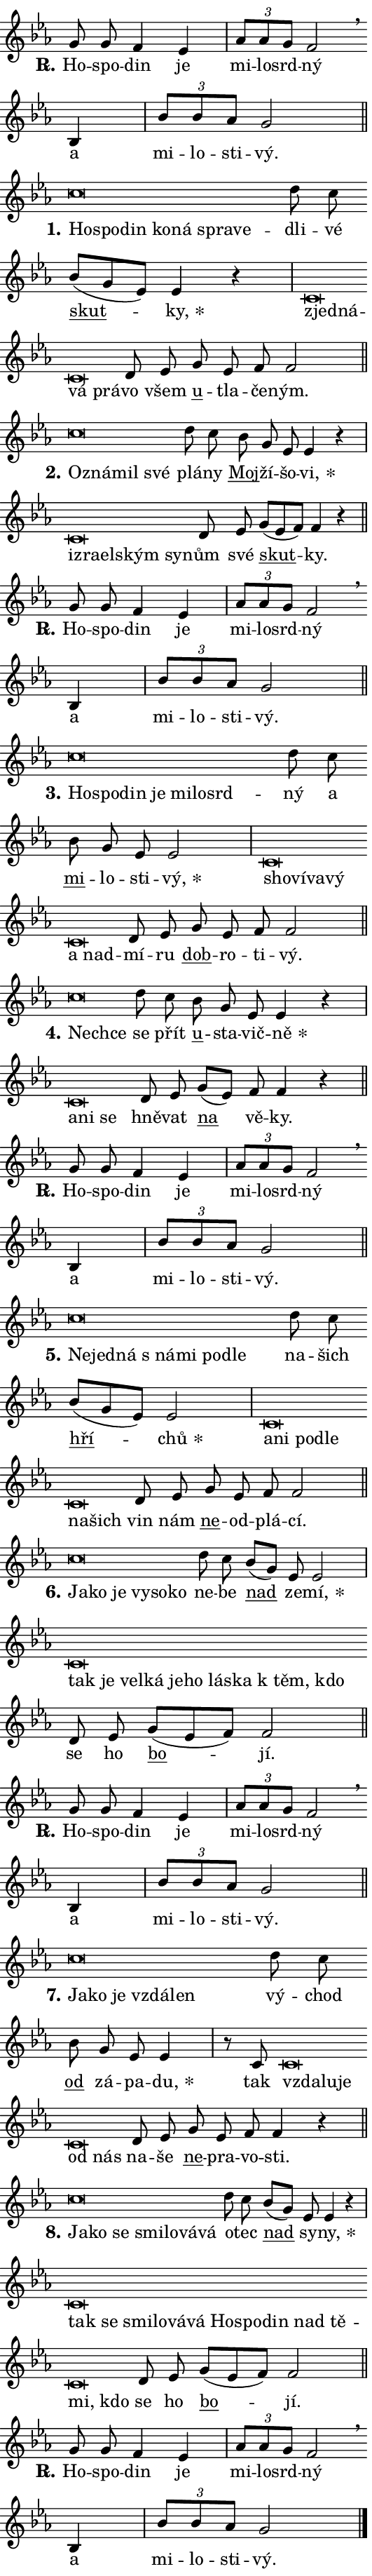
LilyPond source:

\version "2.24.0"
\header { tagline = "" }
\paper {
  indent = 0\cm
  top-margin = 0\cm
  right-margin = 0.13\cm % to fit lyric hyphens
  bottom-margin = 0\cm
  left-margin = 0\cm
  paper-width = 9\cm
  page-breaking = #ly:one-page-breaking
  system-system-spacing.basic-distance = #11
  score-system-spacing.basic-distance = #11
  ragged-last = ##f
}


%% Author: Thomas Morley
%% https://lists.gnu.org/archive/html/lilypond-user/2020-05/msg00002.html
#(define (line-position grob)
"Returns position of @var[grob} in current system:
   @code{'start}, if at first time-step
   @code{'end}, if at last time-step
   @code{'middle} otherwise
"
  (let* ((col (ly:item-get-column grob))
         (ln (ly:grob-object col 'left-neighbor))
         (rn (ly:grob-object col 'right-neighbor))
         (col-to-check-left (if (ly:grob? ln) ln col))
         (col-to-check-right (if (ly:grob? rn) rn col))
         (break-dir-left
           (and
             (ly:grob-property col-to-check-left 'non-musical #f)
             (ly:item-break-dir col-to-check-left)))
         (break-dir-right
           (and
             (ly:grob-property col-to-check-right 'non-musical #f)
             (ly:item-break-dir col-to-check-right))))
        (cond ((eqv? 1 break-dir-left) 'start)
              ((eqv? -1 break-dir-right) 'end)
              (else 'middle))))

#(define (tranparent-at-line-position vctor)
  (lambda (grob)
  "Relying on @code{line-position} select the relevant enry from @var{vctor}.
Used to determine transparency,"
    (case (line-position grob)
      ((end) (not (vector-ref vctor 0)))
      ((middle) (not (vector-ref vctor 1)))
      ((start) (not (vector-ref vctor 2))))))

noteHeadBreakVisibility =
#(define-music-function (break-visibility)(vector?)
"Makes @code{NoteHead}s transparent relying on @var{break-visibility}"
#{
  \override NoteHead.transparent =
    #(tranparent-at-line-position break-visibility)
#})

#(define delete-ledgers-for-transparent-note-heads
  (lambda (grob)
    "Reads whether a @code{NoteHead} is transparent.
If so this @code{NoteHead} is removed from @code{'note-heads} from
@var{grob}, which is supposed to be @code{LedgerLineSpanner}.
As a result ledgers are not printed for this @code{NoteHead}"
    (let* ((nhds-array (ly:grob-object grob 'note-heads))
           (nhds-list
             (if (ly:grob-array? nhds-array)
                 (ly:grob-array->list nhds-array)
                 '()))
           ;; Relies on the transparent-property being done before
           ;; Staff.LedgerLineSpanner.after-line-breaking is executed.
           ;; This is fragile ...
           (to-keep
             (remove
               (lambda (nhd)
                 (ly:grob-property nhd 'transparent #f))
               nhds-list)))
      ;; TODO find a better method to iterate over grob-arrays, similiar
      ;; to filter/remove etc for lists
      ;; For now rebuilt from scratch
      (set! (ly:grob-object grob 'note-heads)  '())
      (for-each
        (lambda (nhd)
          (ly:pointer-group-interface::add-grob grob 'note-heads nhd))
        to-keep))))

squashNotes = {
  \override NoteHead.X-extent = #'(-0.2 . 0.2)
  \override NoteHead.Y-extent = #'(-0.75 . 0)
  \override NoteHead.stencil =
    #(lambda (grob)
       (let ((pos (ly:grob-property grob 'staff-position)))
         (begin
           (if (< pos -7) (display "ERROR: Lower brevis then expected\n") (display ""))
           (if (<= pos -6) ly:text-interface::print ly:note-head::print))))
}
unSquashNotes = {
  \revert NoteHead.X-extent
  \revert NoteHead.Y-extent
  \revert NoteHead.stencil
}

hideNotes = \noteHeadBreakVisibility #begin-of-line-visible
unHideNotes = \noteHeadBreakVisibility #all-visible

% work-around for resetting accidentals
% https://lilypond.org/doc/v2.23/Documentation/notation/displaying-rhythms#unmetered-music
cadenzaMeasure = {
  \cadenzaOff
  \partial 1024 s1024
  \cadenzaOn
}

#(define-markup-command (accent layout props text) (markup?)
  "Underline accented syllable"
  (interpret-markup layout props
    #{\markup \override #'(offset . 4.3) \underline { #text }#}))

responsum = \markup \concat {
  "R" \hspace #-1.05 \path #0.1 #'((moveto 0 0.07) (lineto 0.9 0.8)) \hspace #0.05 "."
}

spaceSize = #0.6828661417322834 % exact space size for TeX Gyre Schola

\layout {
  \context {
    \Staff
    \remove "Time_signature_engraver"
    \override LedgerLineSpanner.after-line-breaking = #delete-ledgers-for-transparent-note-heads
  }
  \context {
    \Lyrics {
      \override LyricSpace.minimum-distance = \spaceSize
      \override LyricText.font-name = #"TeX Gyre Schola"
      \override LyricText.font-size = 1
      \override StanzaNumber.font-name = #"TeX Gyre Schola Bold"
      \override StanzaNumber.font-size = 1
    }
  }
  \context {
    \Score 
    \override NoteHead.text =
      #(lambda (grob) 
        (let ((pos (ly:grob-property grob 'staff-position)))
          #{\markup {
            \combine
              \halign #-0.55 \raise #(if (= pos -6) 0 0.5) \override #'(thickness . 2) \draw-line #'(3.2 . 0)
              \musicglyph "noteheads.sM1"
          }#}))
  }
}

% magnetic-lyrics.ily
%
%   written by
%     Jean Abou Samra <jean@abou-samra.fr>
%     Werner Lemberg <wl@gnu.org>
%
%   adapted by
%     Jiri Hon <jiri.hon@gmail.com>
%
% Version 2022-Apr-15

% https://www.mail-archive.com/lilypond-user@gnu.org/msg149350.html

#(define (Left_hyphen_pointer_engraver context)
   "Collect syllable-hyphen-syllable occurrences in lyrics and store
them in properties.  This engraver only looks to the left.  For
example, if the lyrics input is @code{foo -- bar}, it does the
following.

@itemize @bullet
@item
Set the @code{text} property of the @code{LyricHyphen} grob between
@q{foo} and @q{bar} to @code{foo}.

@item
Set the @code{left-hyphen} property of the @code{LyricText} grob with
text @q{foo} to the @code{LyricHyphen} grob between @q{foo} and
@q{bar}.
@end itemize

Use this auxiliary engraver in combination with the
@code{lyric-@/text::@/apply-@/magnetic-@/offset!} hook."
   (let ((hyphen #f)
         (text #f))
     (make-engraver
      (acknowledgers
       ((lyric-syllable-interface engraver grob source-engraver)
        (set! text grob)))
      (end-acknowledgers
       ((lyric-hyphen-interface engraver grob source-engraver)
        ;(when (not (grob::has-interface grob 'lyric-space-interface))
          (set! hyphen grob)));)
      ((stop-translation-timestep engraver)
       (when (and text hyphen)
         (ly:grob-set-object! text 'left-hyphen hyphen))
       (set! text #f)
       (set! hyphen #f)))))

#(define (lyric-text::apply-magnetic-offset! grob)
   "If the space between two syllables is less than the value in
property @code{LyricText@/.details@/.squash-threshold}, move the right
syllable to the left so that it gets concatenated with the left
syllable.

Use this function as a hook for
@code{LyricText@/.after-@/line-@/breaking} if the
@code{Left_@/hyphen_@/pointer_@/engraver} is active."
   (let ((hyphen (ly:grob-object grob 'left-hyphen #f)))
     (when hyphen
       (let ((left-text (ly:spanner-bound hyphen LEFT)))
         (when (grob::has-interface left-text 'lyric-syllable-interface)
           (let* ((common (ly:grob-common-refpoint grob left-text X))
                  (this-x-ext (ly:grob-extent grob common X))
                  (left-x-ext
                   (begin
                     ;; Trigger magnetism for left-text.
                     (ly:grob-property left-text 'after-line-breaking)
                     (ly:grob-extent left-text common X)))
                  ;; `delta` is the gap width between two syllables.
                  (delta (- (interval-start this-x-ext)
                            (interval-end left-x-ext)))
                  (details (ly:grob-property grob 'details))
                  (threshold (assoc-get 'squash-threshold details 0.2)))
             (when (< delta threshold)
               (let* (;; We have to manipulate the input text so that
                      ;; ligatures crossing syllable boundaries are not
                      ;; disabled.  For languages based on the Latin
                      ;; script this is essentially a beautification.
                      ;; However, for non-Western scripts it can be a
                      ;; necessity.
                      (lt (ly:grob-property left-text 'text))
                      (rt (ly:grob-property grob 'text))
                      (is-space (grob::has-interface hyphen 'lyric-space-interface))
                      (space (if is-space " " ""))
                      (extra-delta (if is-space spaceSize 0))
                      ;; Append new syllable.
                      (ltrt-space (if (and (string? lt) (string? rt))
                                (string-append lt space rt)
                                (make-concat-markup (list lt space rt))))
                      ;; Right-align `ltrt` to the right side.
                      (ltrt-space-markup (grob-interpret-markup
                               grob
                               (make-translate-markup
                                (cons (interval-length this-x-ext) 0)
                                (make-right-align-markup ltrt-space)))))
                 (begin
                   ;; Don't print `left-text`.
                   (ly:grob-set-property! left-text 'stencil #f)
                   ;; Set text and stencil (which holds all collected
                   ;; syllables so far) and shift it to the left.
                   (ly:grob-set-property! grob 'text ltrt-space)
                   (ly:grob-set-property! grob 'stencil ltrt-space-markup)
                   (ly:grob-translate-axis! grob (- (- delta extra-delta)) X))))))))))


#(define (lyric-hyphen::displace-bounds-first grob)
   ;; Make very sure this callback isn't triggered too early.
   (let ((left (ly:spanner-bound grob LEFT))
         (right (ly:spanner-bound grob RIGHT)))
     (ly:grob-property left 'after-line-breaking)
     (ly:grob-property right 'after-line-breaking)
     (ly:lyric-hyphen::print grob)))

squashThreshold = #0.4

\layout {
  \context {
    \Lyrics
    \consists #Left_hyphen_pointer_engraver
    \override LyricText.after-line-breaking =
      #lyric-text::apply-magnetic-offset!
    \override LyricHyphen.stencil = #lyric-hyphen::displace-bounds-first
    \override LyricText.details.squash-threshold = \squashThreshold
    \override LyricHyphen.minimum-distance = 0
    \override LyricHyphen.minimum-length = \squashThreshold
  }
}

squashText = \override LyricText.details.squash-threshold = 9999
unSquashText = \override LyricText.details.squash-threshold = \squashThreshold

leftText = \override LyricText.self-alignment-X = #LEFT
unLeftText = \revert LyricText.self-alignment-X

starOffset = #(lambda (grob) 
                (let ((x_offset (ly:self-alignment-interface::aligned-on-x-parent grob)))
                  (if (= x_offset 0) 0 (+ x_offset 1.2))))

star = #(define-music-function (syllable)(string?)
"Append star separator at the end of a syllable"
#{
  \once \override LyricText.X-offset = #starOffset
  \lyricmode { \markup {
    #syllable
    \override #'((font-name . "TeX Gyre Schola Bold")) \hspace #0.2 \lower #0.65 \larger "*"
  } }
#})

starAccent = #(define-music-function (syllable)(string?)
"Append star separator at the end of a syllable and make accent"
#{
  \once \override LyricText.X-offset = #starOffset
  \lyricmode { \markup {
    \accent #syllable
    \override #'((font-name . "TeX Gyre Schola Bold")) \hspace #0.2 \lower #0.65 \larger "*"
  } }
#})

breath = #(define-music-function (syllable)(string?)
"Append breathing indicator at the end of a syllable"
#{
  \lyricmode { \markup { #syllable "+" } }
#})

optionalBreath = #(define-music-function (syllable)(string?)
"Append optional breathing indicator at the end of a syllable"
#{
  \lyricmode { \markup { #syllable "(+)" } }
#})


\score {
    <<
        \new Voice = "melody" { \cadenzaOn \key es \major \relative { g'8 g f4 es \cadenzaMeasure \bar "|" \tuplet 3/2 { as8[ as g] } f2 \breathe \bar "" bes,4 \cadenzaMeasure \bar "|" \tuplet 3/2 {bes'8[ bes as] } g2 \cadenzaMeasure \bar "||" \break } }
        \new Lyrics \lyricsto "melody" { \lyricmode { \set stanza = \responsum
Ho -- spo -- din je mi -- lo -- srd -- ný a mi -- lo -- sti -- vý. } }
    >>
    \layout {}
}

\score {
    <<
        \new Voice = "melody" { \cadenzaOn \key es \major \relative { \squashNotes c''\breve*1/16 \hideNotes \breve*1/16 \bar "" \breve*1/16 \bar "" \breve*1/16 \bar "" \breve*1/16 \bar "" \breve*1/16 \breve*1/16 \bar "" \unHideNotes \unSquashNotes d8 c \bar "" bes[( g es)] es4 r \cadenzaMeasure \bar "|" \squashNotes c\breve*1/16 \hideNotes \breve*1/16 \bar "" \breve*1/16 \breve*1/16 \bar "" \unHideNotes \unSquashNotes d8 es \bar "" g es f f2 \cadenzaMeasure \bar "||" \break } }
        \new Lyrics \lyricsto "melody" { \lyricmode { \set stanza = "1."
\leftText Ho -- \squashText spo -- din ko -- ná spra -- ve -- \unLeftText \unSquashText dli -- vé \markup \accent skut -- \star ky, \leftText zjed -- \squashText ná -- vá prá -- \unLeftText \unSquashText vo všem \markup \accent u -- tla -- če -- ným. } }
    >>
    \layout {}
}

\score {
    <<
        \new Voice = "melody" { \cadenzaOn \key es \major \relative { \squashNotes c''\breve*1/16 \hideNotes \breve*1/16 \bar "" \breve*1/16 \breve*1/16 \bar "" \unHideNotes \unSquashNotes d8 c \bar "" bes g es es4 r \cadenzaMeasure \bar "|" \squashNotes c\breve*1/16 \hideNotes \breve*1/16 \bar "" \breve*1/16 \bar "" \breve*1/16 \breve*1/16 \bar "" \unHideNotes \unSquashNotes d8 es \bar "" g[( es f)] f4 r \cadenzaMeasure \bar "||" \break } }
        \new Lyrics \lyricsto "melody" { \lyricmode { \set stanza = "2."
\leftText Oz -- \squashText ná -- mil své \unLeftText \unSquashText plá -- ny \markup \accent Moj -- ží -- šo -- \star vi, \leftText iz -- \squashText ra -- el -- ským sy -- \unLeftText \unSquashText nům své \markup \accent skut -- ky. } }
    >>
    \layout {}
}

\score {
    <<
        \new Voice = "melody" { \cadenzaOn \key es \major \relative { g'8 g f4 es \cadenzaMeasure \bar "|" \tuplet 3/2 { as8[ as g] } f2 \breathe \bar "" bes,4 \cadenzaMeasure \bar "|" \tuplet 3/2 {bes'8[ bes as] } g2 \cadenzaMeasure \bar "||" \break } }
        \new Lyrics \lyricsto "melody" { \lyricmode { \set stanza = \responsum
Ho -- spo -- din je mi -- lo -- srd -- ný a mi -- lo -- sti -- vý. } }
    >>
    \layout {}
}

\score {
    <<
        \new Voice = "melody" { \cadenzaOn \key es \major \relative { \squashNotes c''\breve*1/16 \hideNotes \breve*1/16 \bar "" \breve*1/16 \bar "" \breve*1/16 \bar "" \breve*1/16 \bar "" \breve*1/16 \breve*1/16 \bar "" \unHideNotes \unSquashNotes d8 c \bar "" bes g es es2 \cadenzaMeasure \bar "|" \squashNotes c\breve*1/16 \hideNotes \breve*1/16 \bar "" \breve*1/16 \bar "" \breve*1/16 \bar "" \breve*1/16 \breve*1/16 \bar "" \unHideNotes \unSquashNotes d8 es \bar "" g es f f2 \cadenzaMeasure \bar "||" \break } }
        \new Lyrics \lyricsto "melody" { \lyricmode { \set stanza = "3."
\leftText Ho -- \squashText spo -- din je mi -- lo -- srd -- \unLeftText \unSquashText ný a \markup \accent mi -- lo -- sti -- \star vý, \leftText sho -- \squashText ví -- va -- vý a nad -- \unLeftText \unSquashText mí -- ru \markup \accent dob -- ro -- ti -- vý. } }
    >>
    \layout {}
}

\score {
    <<
        \new Voice = "melody" { \cadenzaOn \key es \major \relative { \squashNotes c''\breve*1/16 \hideNotes \breve*1/16 \bar "" \unHideNotes \unSquashNotes d8 c \bar "" bes g es es4 r \cadenzaMeasure \bar "|" \squashNotes c\breve*1/16 \hideNotes \breve*1/16 \breve*1/16 \bar "" \unHideNotes \unSquashNotes d8 es \bar "" g[( es)] f f4 r \cadenzaMeasure \bar "||" \break } }
        \new Lyrics \lyricsto "melody" { \lyricmode { \set stanza = "4."
\leftText Nech -- \squashText ce \unLeftText \unSquashText se přít \markup \accent u -- sta -- vič -- \star ně \leftText a -- \squashText ni se \unLeftText \unSquashText hně -- vat \markup \accent na vě -- ky. } }
    >>
    \layout {}
}

\score {
    <<
        \new Voice = "melody" { \cadenzaOn \key es \major \relative { g'8 g f4 es \cadenzaMeasure \bar "|" \tuplet 3/2 { as8[ as g] } f2 \breathe \bar "" bes,4 \cadenzaMeasure \bar "|" \tuplet 3/2 {bes'8[ bes as] } g2 \cadenzaMeasure \bar "||" \break } }
        \new Lyrics \lyricsto "melody" { \lyricmode { \set stanza = \responsum
Ho -- spo -- din je mi -- lo -- srd -- ný a mi -- lo -- sti -- vý. } }
    >>
    \layout {}
}

\score {
    <<
        \new Voice = "melody" { \cadenzaOn \key es \major \relative { \squashNotes c''\breve*1/16 \hideNotes \breve*1/16 \bar "" \breve*1/16 \bar "" \breve*1/16 \bar "" \breve*1/16 \bar "" \breve*1/16 \breve*1/16 \bar "" \unHideNotes \unSquashNotes d8 c \bar "" bes[( g es)] es2 \cadenzaMeasure \bar "|" \squashNotes c\breve*1/16 \hideNotes \breve*1/16 \bar "" \breve*1/16 \bar "" \breve*1/16 \bar "" \breve*1/16 \breve*1/16 \bar "" \unHideNotes \unSquashNotes d8 es \bar "" g es f f2 \cadenzaMeasure \bar "||" \break } }
        \new Lyrics \lyricsto "melody" { \lyricmode { \set stanza = "5."
\leftText Ne -- \squashText jed -- ná "s ná" -- mi po -- dle \unLeftText \unSquashText na -- šich \markup \accent hří -- \star chů \leftText a -- \squashText ni po -- dle na -- šich \unLeftText \unSquashText vin nám \markup \accent ne -- od -- plá -- cí. } }
    >>
    \layout {}
}

\score {
    <<
        \new Voice = "melody" { \cadenzaOn \key es \major \relative { \squashNotes c''\breve*1/16 \hideNotes \breve*1/16 \bar "" \breve*1/16 \bar "" \breve*1/16 \bar "" \breve*1/16 \breve*1/16 \bar "" \unHideNotes \unSquashNotes d8 c \bar "" bes[( g)] es es2 \cadenzaMeasure \bar "|" \squashNotes c\breve*1/16 \hideNotes \breve*1/16 \bar "" \breve*1/16 \bar "" \breve*1/16 \bar "" \breve*1/16 \bar "" \breve*1/16 \bar "" \breve*1/16 \bar "" \breve*1/16 \bar "" \breve*1/16 \breve*1/16 \bar "" \unHideNotes \unSquashNotes d8 es \bar "" g[( es f)] f2 \cadenzaMeasure \bar "||" \break } }
        \new Lyrics \lyricsto "melody" { \lyricmode { \set stanza = "6."
\leftText Ja -- \squashText ko je vy -- so -- ko \unLeftText \unSquashText ne -- be \markup \accent nad ze -- \star mí, \leftText tak \squashText je vel -- ká je -- ho lá -- ska "k těm," kdo \unLeftText \unSquashText se ho \markup \accent bo -- jí. } }
    >>
    \layout {}
}

\score {
    <<
        \new Voice = "melody" { \cadenzaOn \key es \major \relative { g'8 g f4 es \cadenzaMeasure \bar "|" \tuplet 3/2 { as8[ as g] } f2 \breathe \bar "" bes,4 \cadenzaMeasure \bar "|" \tuplet 3/2 {bes'8[ bes as] } g2 \cadenzaMeasure \bar "||" \break } }
        \new Lyrics \lyricsto "melody" { \lyricmode { \set stanza = \responsum
Ho -- spo -- din je mi -- lo -- srd -- ný a mi -- lo -- sti -- vý. } }
    >>
    \layout {}
}

\score {
    <<
        \new Voice = "melody" { \cadenzaOn \key es \major \relative { \squashNotes c''\breve*1/16 \hideNotes \breve*1/16 \bar "" \breve*1/16 \bar "" \breve*1/16 \breve*1/16 \bar "" \unHideNotes \unSquashNotes d8 c \bar "" bes g es es4 \cadenzaMeasure \bar "|" r8 c8 \squashNotes c\breve*1/16 \hideNotes \breve*1/16 \bar "" \breve*1/16 \bar "" \breve*1/16 \breve*1/16 \bar "" \unHideNotes \unSquashNotes d8 es \bar "" g es f f4 r \cadenzaMeasure \bar "||" \break } }
        \new Lyrics \lyricsto "melody" { \lyricmode { \set stanza = "7."
\leftText Ja -- \squashText ko je vzdá -- len \unLeftText \unSquashText vý -- chod \markup \accent od zá -- pa -- \star du, tak \leftText vzda -- \squashText lu -- je od nás \unLeftText \unSquashText na -- še \markup \accent ne -- pra -- vo -- sti. } }
    >>
    \layout {}
}

\score {
    <<
        \new Voice = "melody" { \cadenzaOn \key es \major \relative { \squashNotes c''\breve*1/16 \hideNotes \breve*1/16 \bar "" \breve*1/16 \bar "" \breve*1/16 \bar "" \breve*1/16 \bar "" \breve*1/16 \breve*1/16 \bar "" \unHideNotes \unSquashNotes d8 c \bar "" bes[( g)] es es4 r \cadenzaMeasure \bar "|" \squashNotes c\breve*1/16 \hideNotes \breve*1/16 \bar "" \breve*1/16 \bar "" \breve*1/16 \bar "" \breve*1/16 \bar "" \breve*1/16 \bar "" \breve*1/16 \bar "" \breve*1/16 \bar "" \breve*1/16 \bar "" \breve*1/16 \bar "" \breve*1/16 \bar "" \breve*1/16 \breve*1/16 \bar "" \unHideNotes \unSquashNotes d8 es \bar "" g[( es f)] f2 \cadenzaMeasure \bar "||" \break } }
        \new Lyrics \lyricsto "melody" { \lyricmode { \set stanza = "8."
\leftText Ja -- \squashText ko se smi -- lo -- vá -- vá \unLeftText \unSquashText o -- tec \markup \accent nad sy -- \star ny, \leftText tak \squashText se smi -- lo -- vá -- vá Ho -- spo -- din nad tě -- mi, kdo \unLeftText \unSquashText se ho \markup \accent bo -- jí. } }
    >>
    \layout {}
}

\score {
    <<
        \new Voice = "melody" { \cadenzaOn \key es \major \relative { g'8 g f4 es \cadenzaMeasure \bar "|" \tuplet 3/2 { as8[ as g] } f2 \breathe \bar "" bes,4 \cadenzaMeasure \bar "|" \tuplet 3/2 {bes'8[ bes as] } g2 \cadenzaMeasure \bar "||" \break } \bar "|." }
        \new Lyrics \lyricsto "melody" { \lyricmode { \set stanza = \responsum
Ho -- spo -- din je mi -- lo -- srd -- ný a mi -- lo -- sti -- vý. } }
    >>
    \layout {}
}
